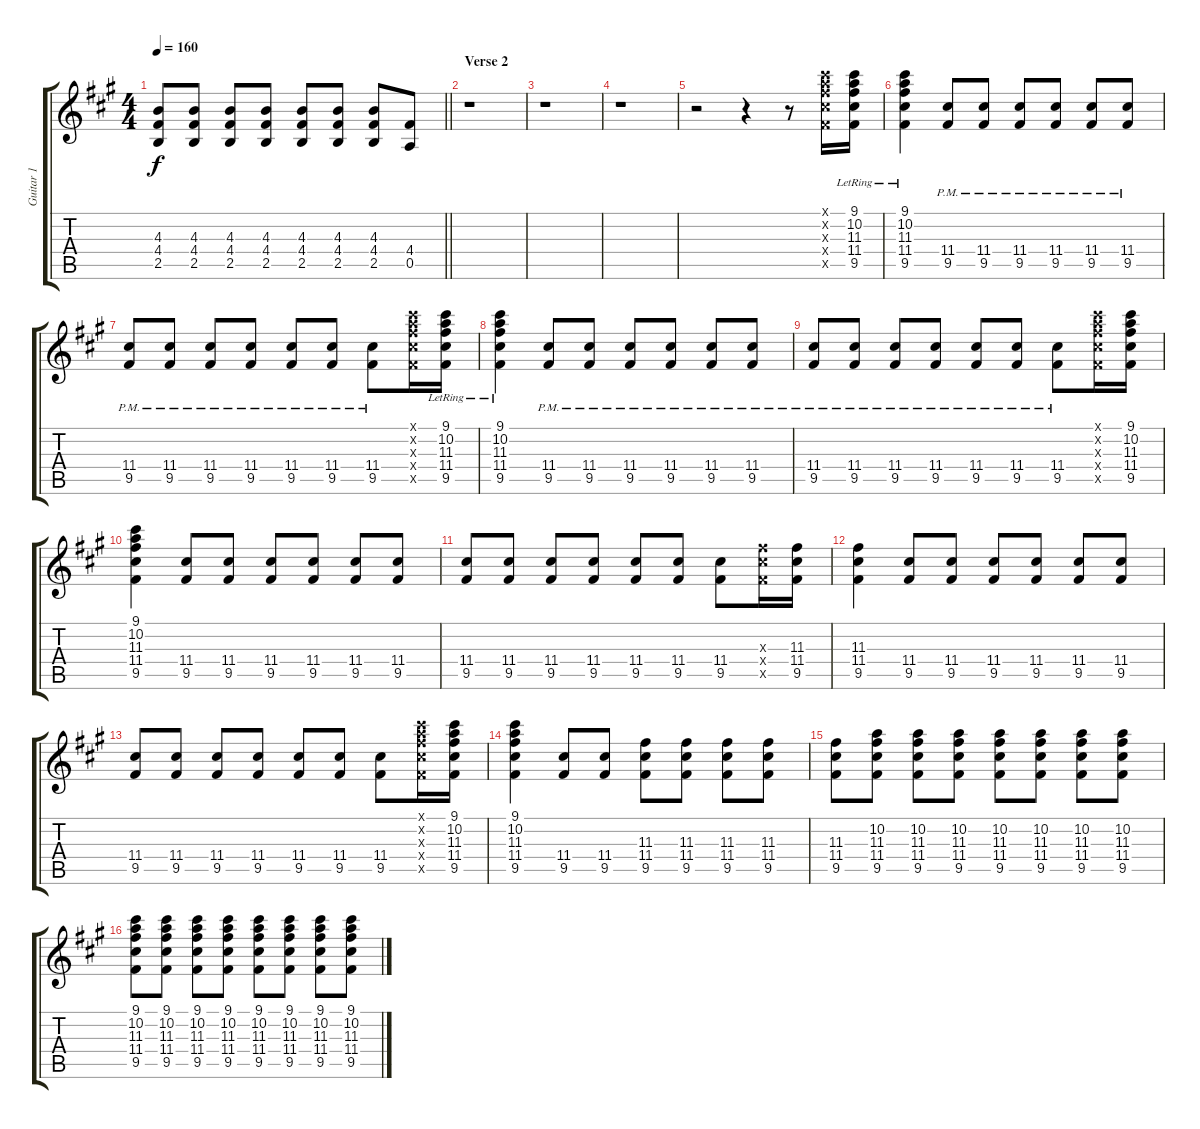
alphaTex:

\track ("Guitar 1" "Guitar 1") {instrument overdrivenguitar}
\staff {score tabs}
\tuning (E4 B3 G3 D3 A2 E2) {hide}
\ts (4 4)
\tempo 160
\clef g2
\barLineRight lightlight
\ks a
(4.3 4.4 2.5).8{dy f} (4.3 4.4 2.5).8 (4.3 4.4 2.5).8 (4.3 4.4 2.5).8 (4.3 4.4 2.5).8 (4.3 4.4 2.5).8 (4.3 4.4 2.5).8 (4.4 0.5).8 |
\section ("" "Verse 2")
r.1 |
r.1 |
r.1 |
r.2 r.4 r.8 (9.1{x} 10.2{x} 11.3{x} 11.4{x} 9.5{x}).16 (9.1{lr} 10.2{lr} 11.3{lr} 11.4{lr} 9.5{lr}).16 |
(9.1{lr} 10.2{lr} 11.3{lr} 11.4{lr} 9.5{lr}).4 (11.4{pm} 9.5{pm}).8 (11.4{pm} 9.5{pm}).8 (11.4{pm} 9.5{pm}).8 (11.4{pm} 9.5{pm}).8 (11.4{pm} 9.5{pm}).8 (11.4{pm} 9.5{pm}).8 |
(11.4{pm} 9.5{pm}).8 (11.4{pm} 9.5{pm}).8 (11.4{pm} 9.5{pm}).8 (11.4{pm} 9.5{pm}).8 (11.4{pm} 9.5{pm}).8 (11.4{pm} 9.5{pm}).8 (11.4{pm} 9.5{pm}).8 (9.1{x} 10.2{x} 11.3{x} 11.4{x} 9.5{x}).16 (9.1{lr} 10.2{lr} 11.3{lr} 11.4{lr} 9.5{lr}).16 |
(9.1{lr} 10.2{lr} 11.3{lr} 11.4{lr} 9.5{lr}).4 (11.4{pm} 9.5{pm}).8 (11.4{pm} 9.5{pm}).8 (11.4{pm} 9.5{pm}).8 (11.4{pm} 9.5{pm}).8 (11.4{pm} 9.5{pm}).8 (11.4{pm} 9.5{pm}).8 |
(11.4{pm} 9.5{pm}).8 (11.4{pm} 9.5{pm}).8 (11.4{pm} 9.5{pm}).8 (11.4{pm} 9.5{pm}).8 (11.4{pm} 9.5{pm}).8 (11.4{pm} 9.5{pm}).8 (11.4{pm} 9.5{pm}).8 (9.1{x} 10.2{x} 11.3{x} 11.4{x} 9.5{x}).16 (9.1 10.2 11.3 11.4 9.5).16 |
(9.1 10.2 11.3 11.4 9.5).4 (11.4 9.5).8 (11.4 9.5).8 (11.4 9.5).8 (11.4 9.5).8 (11.4 9.5).8 (11.4 9.5).8 |
(11.4 9.5).8 (11.4 9.5).8 (11.4 9.5).8 (11.4 9.5).8 (11.4 9.5).8 (11.4 9.5).8 (11.4 9.5).8 (11.3{x} 11.4{x} 9.5{x}).16 (11.3 11.4 9.5).16 |
(11.3 11.4 9.5).4 (11.4 9.5).8 (11.4 9.5).8 (11.4 9.5).8 (11.4 9.5).8 (11.4 9.5).8 (11.4 9.5).8 |
(11.4 9.5).8 (11.4 9.5).8 (11.4 9.5).8 (11.4 9.5).8 (11.4 9.5).8 (11.4 9.5).8 (11.4 9.5).8 (9.1{x} 10.2{x} 11.3{x} 11.4{x} 9.5{x}).16 (9.1 10.2 11.3 11.4 9.5).16 |
(9.1 10.2 11.3 11.4 9.5).4 (11.4 9.5).8 (11.4 9.5).8 (11.3 11.4 9.5).8 (11.3 11.4 9.5).8 (11.3 11.4 9.5).8 (11.3 11.4 9.5).8 |
(11.3 11.4 9.5).8 (10.2 11.3 11.4 9.5).8 (10.2 11.3 11.4 9.5).8 (10.2 11.3 11.4 9.5).8 (10.2 11.3 11.4 9.5).8 (10.2 11.3 11.4 9.5).8 (10.2 11.3 11.4 9.5).8 (10.2 11.3 11.4 9.5).8 |
(9.1 10.2 11.3 11.4 9.5).8 (9.1 10.2 11.3 11.4 9.5).8 (9.1 10.2 11.3 11.4 9.5).8 (9.1 10.2 11.3 11.4 9.5).8 (9.1 10.2 11.3 11.4 9.5).8 (9.1 10.2 11.3 11.4 9.5).8 (9.1 10.2 11.3 11.4 9.5).8 (9.1 10.2 11.3 11.4 9.5).8
